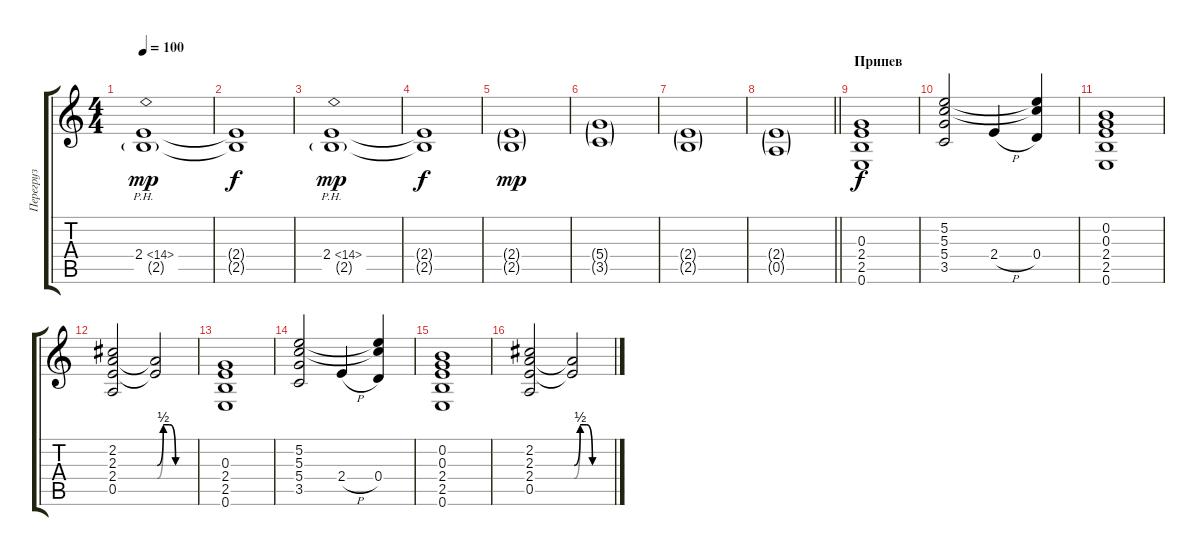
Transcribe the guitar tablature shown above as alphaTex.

\track ("Перегруз" "Перегруз") {instrument distortionguitar}
\staff {score tabs}
\tuning (E4 B3 G3 D3 A2 E2) {hide}
\ts (4 4)
\tempo 100
\clef g2
\ks c
(2.4{ph 12} 2.5{g}).1{dy mp} |
(2.4{t} 2.5{t}).1{dy f} |
(2.4{ph 12} 2.5{g}).1{dy mp} |
(2.4{t} 2.5{t}).1{dy f} |
(2.4{g} 2.5{g}).1{dy mp} |
(5.4{g} 3.5{g}).1 |
(2.4{g} 2.5{g}).1 |
\barLineRight lightlight
(2.4{g} 0.5{g}).1 |
\section ("" "Припев")
(0.3 2.4 2.5 0.6).1{dy f} |
(5.2 5.3 5.4 3.5).2 2.4{h}.4 (5.2{t} 5.3{t} 0.4).4 |
(0.2 0.3 2.4 2.5 0.6).1 |
(2.2 2.3 2.4 0.5).2 (2.3{be (custom 0 0 10 2 20 2 30 0 60 0) t} 2.4{be (custom 0 0 10 2 20 2 30 0 60 0) t}).2 |
(0.3 2.4 2.5 0.6).1 |
(5.2 5.3 5.4 3.5).2 2.4{h}.4 (5.2{t} 5.3{t} 0.4).4 |
(0.2 0.3 2.4 2.5 0.6).1 |
(2.2 2.3 2.4 0.5).2 (2.3{be (custom 0 0 10 2 20 2 30 0 60 0) t} 2.4{be (custom 0 0 10 2 20 2 30 0 60 0) t}).2
